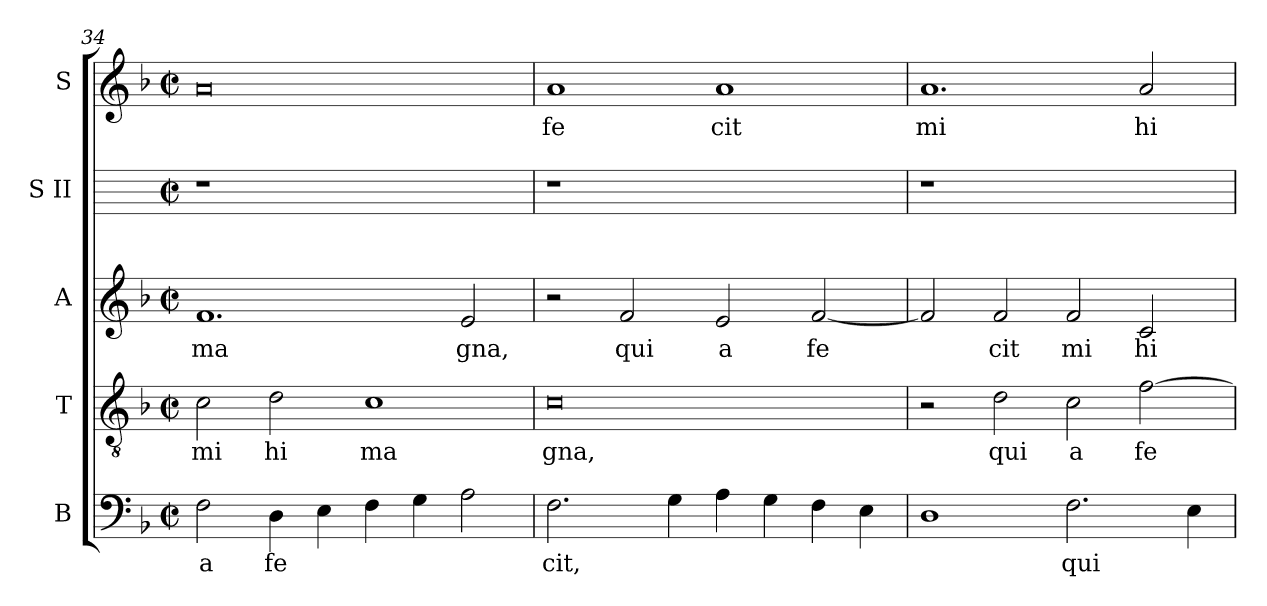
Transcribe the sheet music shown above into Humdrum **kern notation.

**kern	**text	**kern	**text	**kern	**text	**kern	**kern	**text
*part5	*part5	*part4	*part4	*part3	*part3	*part2	*part1	*part1
*staff5	*staff5	*staff4	*staff4	*staff3	*staff3	*staff2	*staff1	*staff1
*I"B	*	*I"T	*	*I"A	*	*I"S II	*I"S	*
*I'B	*	*I'T	*	*I'A	*	*	*I'S	*
*clefF4	*	*clefGv2	*	*clefG2	*	*	*clefG2	*
*k[b-]	*	*k[b-]	*	*k[b-]	*	*k[]	*k[b-]	*
*F:	*	*F:	*	*F:	*	*C:	*F:	*
*M2/2	*	*M2/2	*	*M2/2	*	*M2/2	*M2/2	*
*met(c|)	*	*met(c|)	*	*met(c|)	*	*met(c|)	*met(c|)	*
=34	=34	=34	=34	=34	=34	=34	=34	=34
!	!LO:LY:b:cj	!	!LO:LY:b:cj	!	!LO:LY:b:cj	!	!	!LO:LY:b:cj
2F\	a	2c\	mi	1.f	ma	1r	0a	.
!	!LO:LY:b:cj	!	!LO:LY:b:cj	!	!	!	!	!
4D\	fe	2d\	hi	.	.	.	.	.
!	!LO:LY:b:cj	!	!	!	!	!	!	!
4E\	.	.	.	.	.	.	.	.
!	!LO:LY:b:cj	!	!LO:LY:b:cj	!	!	!	!	!
4F\	.	1c	ma	.	.	1ryy	.	.
!	!LO:LY:b:cj	!	!	!	!	!	!	!
4G\	.	.	.	.	.	.	.	.
!	!LO:LY:b:cj	!	!	!	!LO:LY:b:cj	!	!	!
2A\	.	.	.	2e/	gna,	.	.	.
!!LO:LB:g=z
=35	=35	=35	=35	=35	=35	=35	=35	=35
!	!LO:LY:b:cj	!	!LO:LY:b:cj	!	!	!	!	!LO:LY:b:cj
2.F\	cit,	0c	gna,	2r	.	1r	1a	fe
!	!	!	!	!	!LO:LY:b:cj	!	!	!
.	.	.	.	2f/	qui	.	.	.
!	!LO:LY:b:cj	!	!	!	!	!	!	!
4G\	.	.	.	.	.	.	.	.
!	!LO:LY:b:cj	!	!	!	!LO:LY:b:cj	!	!	!LO:LY:b:cj
4A\	.	.	.	2e/	a	1ryy	1a	cit
!	!LO:LY:b:cj	!	!	!	!	!	!	!
4G\	.	.	.	.	.	.	.	.
!	!LO:LY:b:cj	!	!	!	!LO:LY:b:cj	!	!	!
4F\	.	.	.	[<2f/	fe	.	.	.
!	!LO:LY:b:cj	!	!	!	!	!	!	!
4E\	.	.	.	.	.	.	.	.
=36	=36	=36	=36	=36	=36	=36	=36	=36
!	!LO:LY:b:cj	!	!	!	!LO:LY:b:cj	!	!	!LO:LY:b:cj
1D	.	2r	.	2f/]	.	1r	1.a	mi
!	!	!	!LO:LY:b:cj	!	!LO:LY:b:cj	!	!	!
.	.	2d\	qui	2f/	cit	.	.	.
!	!LO:LY:b:cj	!	!LO:LY:b:cj	!	!LO:LY:b:cj	!	!	!
2.F\	qui-	2c\	a	2f/	mi	1ryy	.	.
!	!	!	!LO:LY:b:cj	!	!LO:LY:b:cj	!	!	!LO:LY:b:cj
.	.	[>2f\	fe	2c/	hi-	.	2a/	hi
!	!LO:LY:b:cj	!	!	!	!	!	!	!
4E\	--	.	.	.	.	.	.	.
=	=	=	=	=	=	=	=	=
*-	*-	*-	*-	*-	*-	*-	*-	*-
